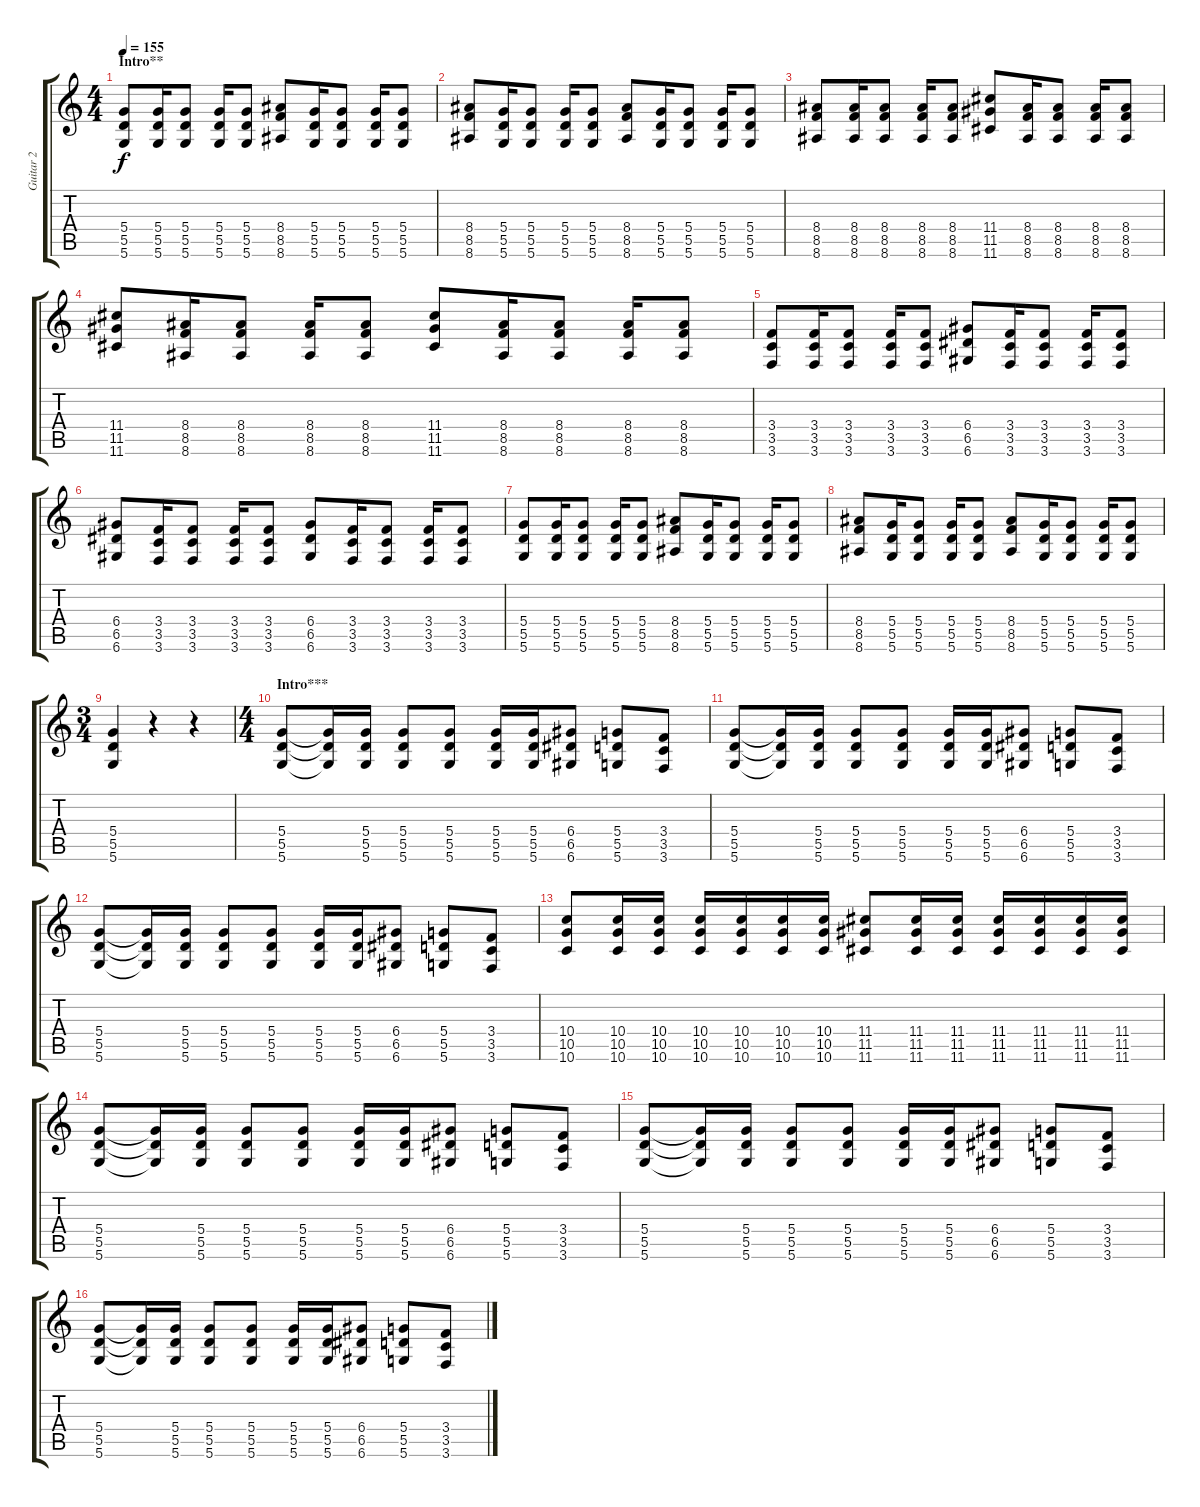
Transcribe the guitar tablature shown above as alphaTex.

\track ("Guitar 2" "Guitar 2") {instrument overdrivenguitar}
\staff {score tabs}
\tuning (E4 B3 G3 D3 A2 D2) {hide}
\ts (4 4)
\section ("" "Intro**")
\tempo 155
\clef g2
\ks c
(5.4 5.5 5.6).8{dy f} (5.4 5.5 5.6).16 (5.4 5.5 5.6).8 (5.4 5.5 5.6).16 (5.4 5.5 5.6).8 (8.4 8.5 8.6).8 (5.4 5.5 5.6).16 (5.4 5.5 5.6).8 (5.4 5.5 5.6).16 (5.4 5.5 5.6).8 |
(8.4 8.5 8.6).8 (5.4 5.5 5.6).16 (5.4 5.5 5.6).8 (5.4 5.5 5.6).16 (5.4 5.5 5.6).8 (8.4 8.5 8.6).8 (5.4 5.5 5.6).16 (5.4 5.5 5.6).8 (5.4 5.5 5.6).16 (5.4 5.5 5.6).8 |
(8.4 8.5 8.6).8 (8.4 8.5 8.6).16 (8.4 8.5 8.6).8 (8.4 8.5 8.6).16 (8.4 8.5 8.6).8 (11.4 11.5 11.6).8 (8.4 8.5 8.6).16 (8.4 8.5 8.6).8 (8.4 8.5 8.6).16 (8.4 8.5 8.6).8 |
(11.4 11.5 11.6).8 (8.4 8.5 8.6).16 (8.4 8.5 8.6).8 (8.4 8.5 8.6).16 (8.4 8.5 8.6).8 (11.4 11.5 11.6).8 (8.4 8.5 8.6).16 (8.4 8.5 8.6).8 (8.4 8.5 8.6).16 (8.4 8.5 8.6).8 |
(3.4 3.5 3.6).8 (3.4 3.5 3.6).16 (3.4 3.5 3.6).8 (3.4 3.5 3.6).16 (3.4 3.5 3.6).8 (6.4 6.5 6.6).8 (3.4 3.5 3.6).16 (3.4 3.5 3.6).8 (3.4 3.5 3.6).16 (3.4 3.5 3.6).8 |
(6.4 6.5 6.6).8 (3.4 3.5 3.6).16 (3.4 3.5 3.6).8 (3.4 3.5 3.6).16 (3.4 3.5 3.6).8 (6.4 6.5 6.6).8 (3.4 3.5 3.6).16 (3.4 3.5 3.6).8 (3.4 3.5 3.6).16 (3.4 3.5 3.6).8 |
(5.4 5.5 5.6).8 (5.4 5.5 5.6).16 (5.4 5.5 5.6).8 (5.4 5.5 5.6).16 (5.4 5.5 5.6).8 (8.4 8.5 8.6).8 (5.4 5.5 5.6).16 (5.4 5.5 5.6).8 (5.4 5.5 5.6).16 (5.4 5.5 5.6).8 |
(8.4 8.5 8.6).8 (5.4 5.5 5.6).16 (5.4 5.5 5.6).8 (5.4 5.5 5.6).16 (5.4 5.5 5.6).8 (8.4 8.5 8.6).8 (5.4 5.5 5.6).16 (5.4 5.5 5.6).8 (5.4 5.5 5.6).16 (5.4 5.5 5.6).8 |
\ts (3 4)
(5.4 5.5 5.6).4 r.4 r.4 |
\ts (4 4)
\section ("" "Intro***")
(5.4 5.5 5.6).8 (5.4{t} 5.5{t} 5.6{t}).16 (5.4 5.5 5.6).16 (5.4 5.5 5.6).8 (5.4 5.5 5.6).8 (5.4 5.5 5.6).16 (5.4 5.5 5.6).16 (6.4 6.5 6.6).8 (5.4 5.5 5.6).8 (3.4 3.5 3.6).8 |
(5.4 5.5 5.6).8 (5.4{t} 5.5{t} 5.6{t}).16 (5.4 5.5 5.6).16 (5.4 5.5 5.6).8 (5.4 5.5 5.6).8 (5.4 5.5 5.6).16 (5.4 5.5 5.6).16 (6.4 6.5 6.6).8 (5.4 5.5 5.6).8 (3.4 3.5 3.6).8 |
(5.4 5.5 5.6).8 (5.4{t} 5.5{t} 5.6{t}).16 (5.4 5.5 5.6).16 (5.4 5.5 5.6).8 (5.4 5.5 5.6).8 (5.4 5.5 5.6).16 (5.4 5.5 5.6).16 (6.4 6.5 6.6).8 (5.4 5.5 5.6).8 (3.4 3.5 3.6).8 |
(10.4 10.5 10.6).8 (10.4 10.5 10.6).16 (10.4 10.5 10.6).16 (10.4 10.5 10.6).16 (10.4 10.5 10.6).16 (10.4 10.5 10.6).16 (10.4 10.5 10.6).16 (11.4 11.5 11.6).8 (11.4 11.5 11.6).16 (11.4 11.5 11.6).16 (11.4 11.5 11.6).16 (11.4 11.5 11.6).16 (11.4 11.5 11.6).16 (11.4 11.5 11.6).16 |
(5.4 5.5 5.6).8 (5.4{t} 5.5{t} 5.6{t}).16 (5.4 5.5 5.6).16 (5.4 5.5 5.6).8 (5.4 5.5 5.6).8 (5.4 5.5 5.6).16 (5.4 5.5 5.6).16 (6.4 6.5 6.6).8 (5.4 5.5 5.6).8 (3.4 3.5 3.6).8 |
(5.4 5.5 5.6).8 (5.4{t} 5.5{t} 5.6{t}).16 (5.4 5.5 5.6).16 (5.4 5.5 5.6).8 (5.4 5.5 5.6).8 (5.4 5.5 5.6).16 (5.4 5.5 5.6).16 (6.4 6.5 6.6).8 (5.4 5.5 5.6).8 (3.4 3.5 3.6).8 |
(5.4 5.5 5.6).8 (5.4{t} 5.5{t} 5.6{t}).16 (5.4 5.5 5.6).16 (5.4 5.5 5.6).8 (5.4 5.5 5.6).8 (5.4 5.5 5.6).16 (5.4 5.5 5.6).16 (6.4 6.5 6.6).8 (5.4 5.5 5.6).8 (3.4 3.5 3.6).8
